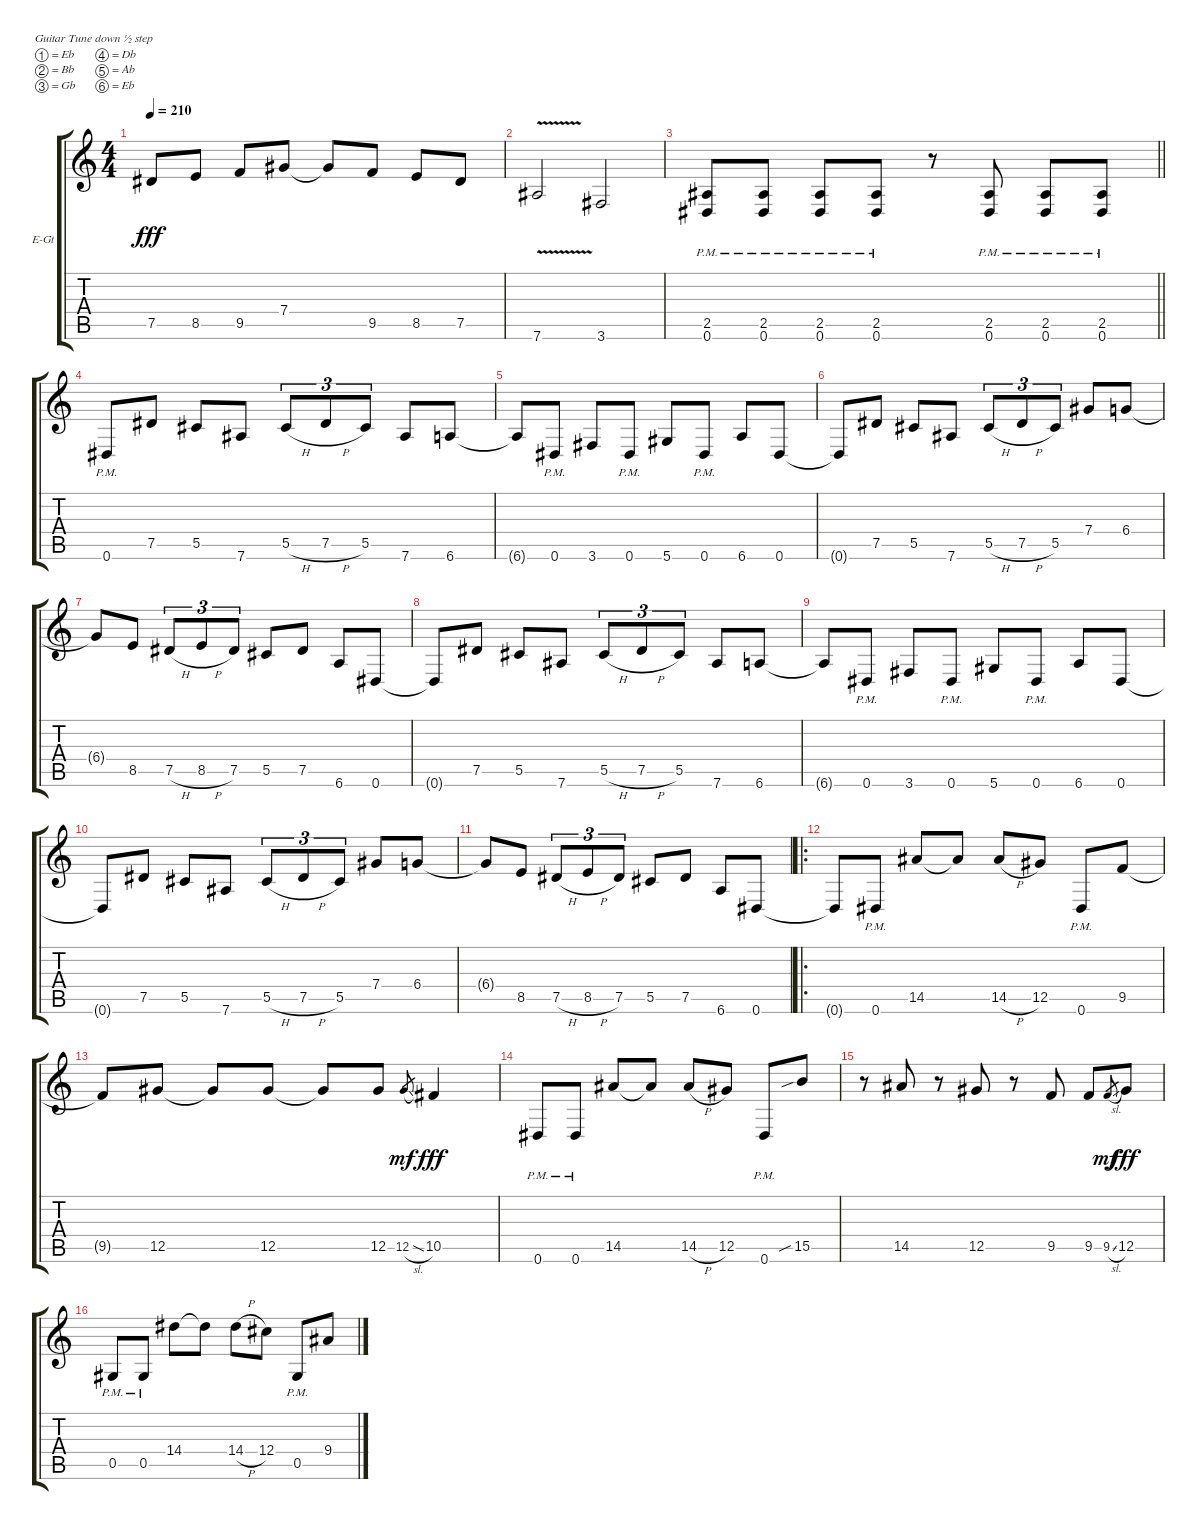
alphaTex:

\bracketExtendMode groupsimilarinstruments
\firstSystemTrackNameOrientation horizontal
\otherSystemsTrackNameOrientation horizontal
\track ("Tim" "E-Gt") {instrument overdrivenguitar}
\staff {score tabs}
\tuning (Eb4 Bb3 Gb3 Db3 Ab2 Eb2)
\ts (4 4)
\tempo 210
\clef g2
\ks c
7.5.8{dy fff} 8.5.8 9.5.8 7.4.8 7.4{t}.8 9.5.8 8.5.8 7.5.8 |
7.6{v}.2 3.6.2 |
\barLineRight lightlight
(2.5{pm} 0.6{pm}).8 (2.5{pm} 0.6{pm}).8 (2.5{pm} 0.6{pm}).8 (2.5{pm} 0.6{pm}).8 r.8 (2.5{pm} 0.6{pm}).8 (2.5{pm} 0.6{pm}).8 (2.5{pm} 0.6{pm}).8 |
0.6{pm}.8 7.5.8 5.5.8 7.6.8 5.5{h}.8{tu (3 2)} 7.5{h}.8{tu (3 2)} 5.5.8{tu (3 2)} 7.6.8 6.6.8 |
6.6{t}.8 0.6{pm}.8 3.6.8 0.6{pm}.8 5.6.8 0.6{pm}.8 6.6.8 0.6.8 |
0.6{t}.8 7.5.8 5.5.8 7.6.8 5.5{h}.8{tu (3 2)} 7.5{h}.8{tu (3 2)} 5.5.8{tu (3 2)} 7.4.8 6.4.8 |
6.4{t}.8 8.5.8 7.5{h}.8{tu (3 2)} 8.5{h}.8{tu (3 2)} 7.5.8{tu (3 2)} 5.5.8 7.5.8 6.6.8 0.6.8 |
0.6{t}.8 7.5.8 5.5.8 7.6.8 5.5{h}.8{tu (3 2)} 7.5{h}.8{tu (3 2)} 5.5.8{tu (3 2)} 7.6.8 6.6.8 |
6.6{t}.8 0.6{pm}.8 3.6.8 0.6{pm}.8 5.6.8 0.6{pm}.8 6.6.8 0.6.8 |
0.6{t}.8 7.5.8 5.5.8 7.6.8 5.5{h}.8{tu (3 2)} 7.5{h}.8{tu (3 2)} 5.5.8{tu (3 2)} 7.4.8 6.4.8 |
6.4{t}.8 8.5.8 7.5{h}.8{tu (3 2)} 8.5{h}.8{tu (3 2)} 7.5.8{tu (3 2)} 5.5.8 7.5.8 6.6.8 0.6.8 |
\ro
0.6{t}.8 0.6{pm}.8 14.5.8 14.5{t}.8 14.5{h}.8 12.5.8 0.6{pm}.8 9.5.8 |
9.5{t}.8 12.5.8 12.5{t}.8 12.5.8 12.5{t}.8 12.5.8 12.5{sl}.8{gr dy mf} 10.5.4{dy fff} |
0.6{pm}.8 0.6{pm}.8 14.5.8 14.5{t}.8 14.5{h}.8 12.5.8 0.6{pm}.8 15.5{sib}.8 |
r.8 14.5.8 r.8 12.5.8 r.8 9.5.8 9.5.8 9.5{sl}.8{gr dy mf} 12.5.8{dy fff} |
0.5{pm}.8 0.5{pm}.8 14.4.8 14.4{t}.8 14.4{h}.8 12.4.8 0.5{pm}.8 9.4.8
